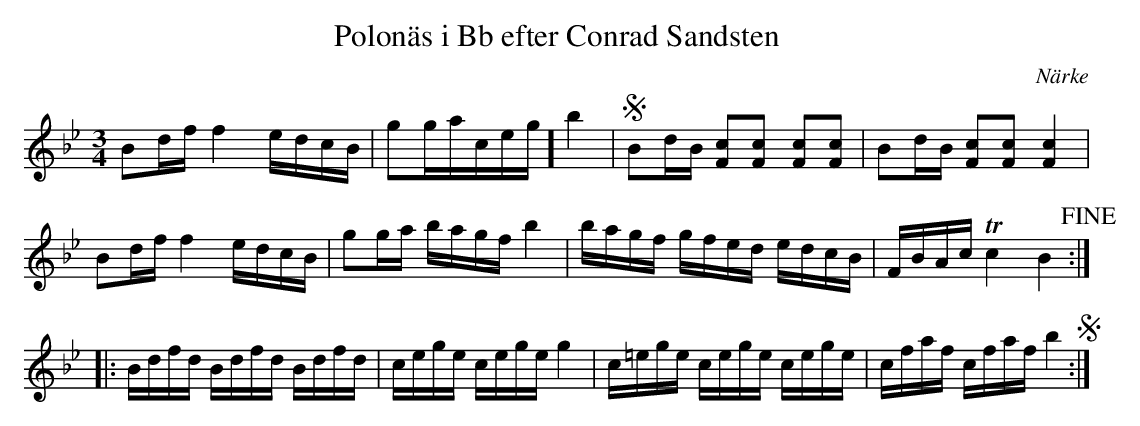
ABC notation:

X:1
T:Polonäs i Bb efter Conrad Sandsten
O:Närke
M:3/4
L:1/16
K:Bb
B2df f4 edcB | g2ga ^[ceg] b4 | SB2dB [cF]2[cF]2 [cF]2[cF]2 | B2dB [cF]2[cF]2 [cF]4 |
B2df f4 edcB | g2ga bagf b4 | bagf gfed edcB | FBAc Tc4 B4 !fine! ::
Bdfd Bdfd Bdfd | cege cege g4 | c=ege cege cege | cfaf cfaf b4 S :|
